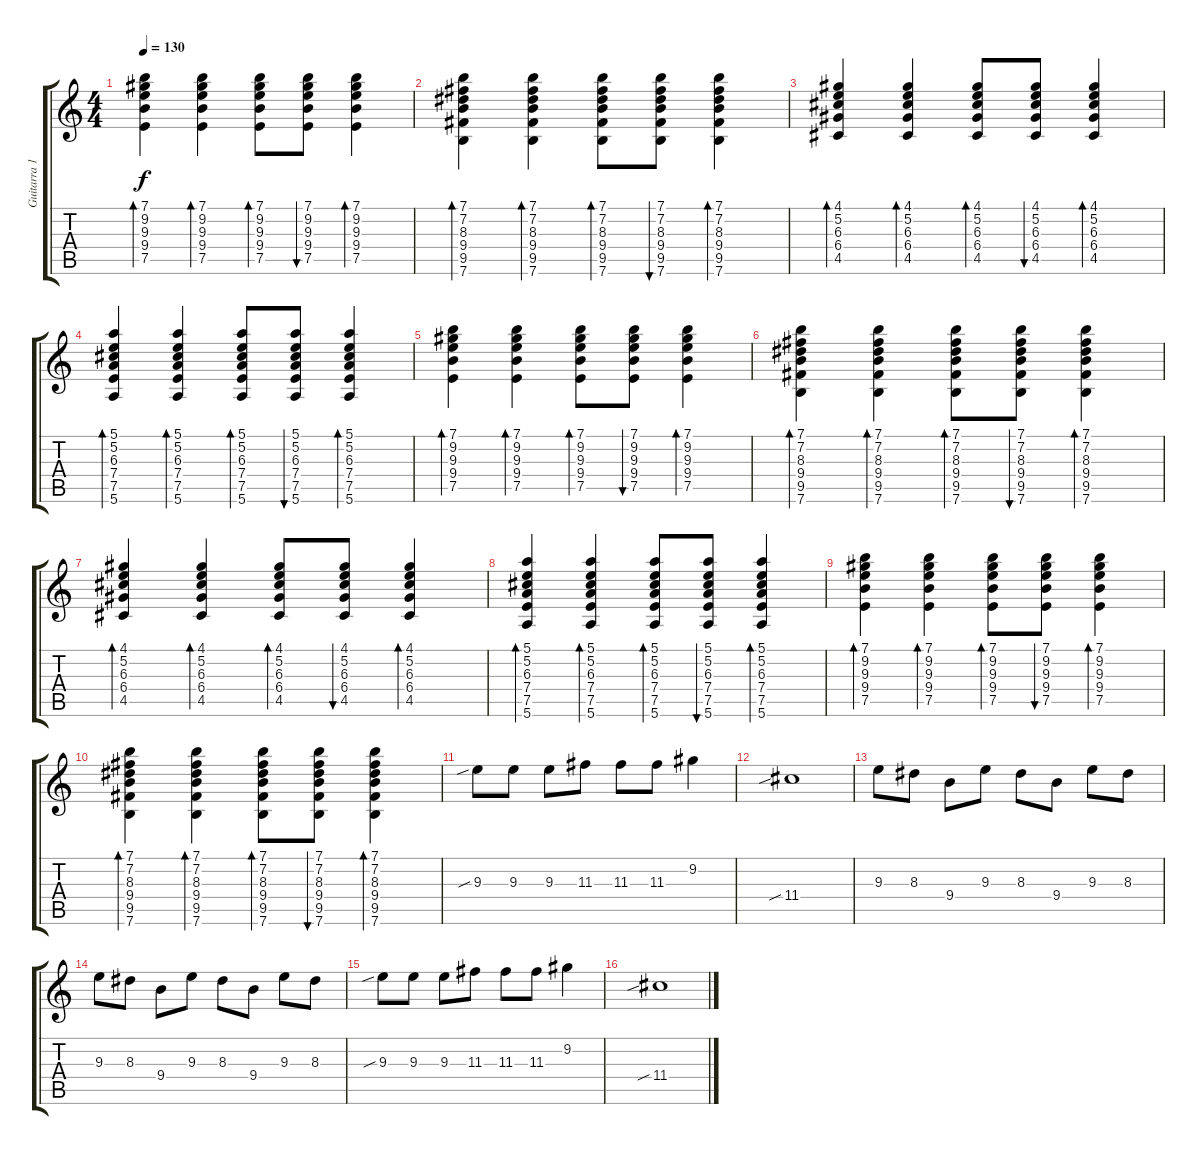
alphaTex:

\track ("Guitarra 1" "Guitarra 1") {instrument distortionguitar}
\staff {score tabs}
\tuning (E4 B3 G3 D3 A2 E2) {hide}
\ts (4 4)
\tempo 130
\clef g2
\ks c
(7.1 9.2 9.3 9.4 7.5).4{bd 60 dy f} (7.1 9.2 9.3 9.4 7.5).4{bd 60} (7.1 9.2 9.3 9.4 7.5).8{bd 60} (7.1 9.2 9.3 9.4 7.5).8{bu 60} (7.1 9.2 9.3 9.4 7.5).4{bd 60} |
(7.1 7.2 8.3 9.4 9.5 7.6).4{bd 60} (7.1 7.2 8.3 9.4 9.5 7.6).4{bd 60} (7.1 7.2 8.3 9.4 9.5 7.6).8{bd 60} (7.1 7.2 8.3 9.4 9.5 7.6).8{bu 60} (7.1 7.2 8.3 9.4 9.5 7.6).4{bd 60} |
(4.1 5.2 6.3 6.4 4.5).4{bd 60} (4.1 5.2 6.3 6.4 4.5).4{bd 60} (4.1 5.2 6.3 6.4 4.5).8{bd 60} (4.1 5.2 6.3 6.4 4.5).8{bu 60} (4.1 5.2 6.3 6.4 4.5).4{bd 60} |
(5.1 5.2 6.3 7.4 7.5 5.6).4{bd 60} (5.1 5.2 6.3 7.4 7.5 5.6).4{bd 60} (5.1 5.2 6.3 7.4 7.5 5.6).8{bd 60} (5.1 5.2 6.3 7.4 7.5 5.6).8{bu 60} (5.1 5.2 6.3 7.4 7.5 5.6).4{bd 60} |
(7.1 9.2 9.3 9.4 7.5).4{bd 60} (7.1 9.2 9.3 9.4 7.5).4{bd 60} (7.1 9.2 9.3 9.4 7.5).8{bd 60} (7.1 9.2 9.3 9.4 7.5).8{bu 60} (7.1 9.2 9.3 9.4 7.5).4{bd 60} |
(7.1 7.2 8.3 9.4 9.5 7.6).4{bd 60} (7.1 7.2 8.3 9.4 9.5 7.6).4{bd 60} (7.1 7.2 8.3 9.4 9.5 7.6).8{bd 60} (7.1 7.2 8.3 9.4 9.5 7.6).8{bu 60} (7.1 7.2 8.3 9.4 9.5 7.6).4{bd 60} |
(4.1 5.2 6.3 6.4 4.5).4{bd 60} (4.1 5.2 6.3 6.4 4.5).4{bd 60} (4.1 5.2 6.3 6.4 4.5).8{bd 60} (4.1 5.2 6.3 6.4 4.5).8{bu 60} (4.1 5.2 6.3 6.4 4.5).4{bd 60} |
(5.1 5.2 6.3 7.4 7.5 5.6).4{bd 60} (5.1 5.2 6.3 7.4 7.5 5.6).4{bd 60} (5.1 5.2 6.3 7.4 7.5 5.6).8{bd 60} (5.1 5.2 6.3 7.4 7.5 5.6).8{bu 60} (5.1 5.2 6.3 7.4 7.5 5.6).4{bd 60} |
(7.1 9.2 9.3 9.4 7.5).4{bd 60} (7.1 9.2 9.3 9.4 7.5).4{bd 60} (7.1 9.2 9.3 9.4 7.5).8{bd 60} (7.1 9.2 9.3 9.4 7.5).8{bu 60} (7.1 9.2 9.3 9.4 7.5).4{bd 60} |
(7.1 7.2 8.3 9.4 9.5 7.6).4{bd 60} (7.1 7.2 8.3 9.4 9.5 7.6).4{bd 60} (7.1 7.2 8.3 9.4 9.5 7.6).8{bd 60} (7.1 7.2 8.3 9.4 9.5 7.6).8{bu 60} (7.1 7.2 8.3 9.4 9.5 7.6).4{bd 60} |
9.3{sib}.8 9.3.8 9.3.8 11.3.8 11.3.8 11.3.8 9.2.4 |
11.4{sib}.1 |
9.3.8 8.3.8 9.4.8 9.3.8 8.3.8 9.4.8 9.3.8 8.3.8 |
9.3.8 8.3.8 9.4.8 9.3.8 8.3.8 9.4.8 9.3.8 8.3.8 |
9.3{sib}.8 9.3.8 9.3.8 11.3.8 11.3.8 11.3.8 9.2.4 |
11.4{sib}.1
